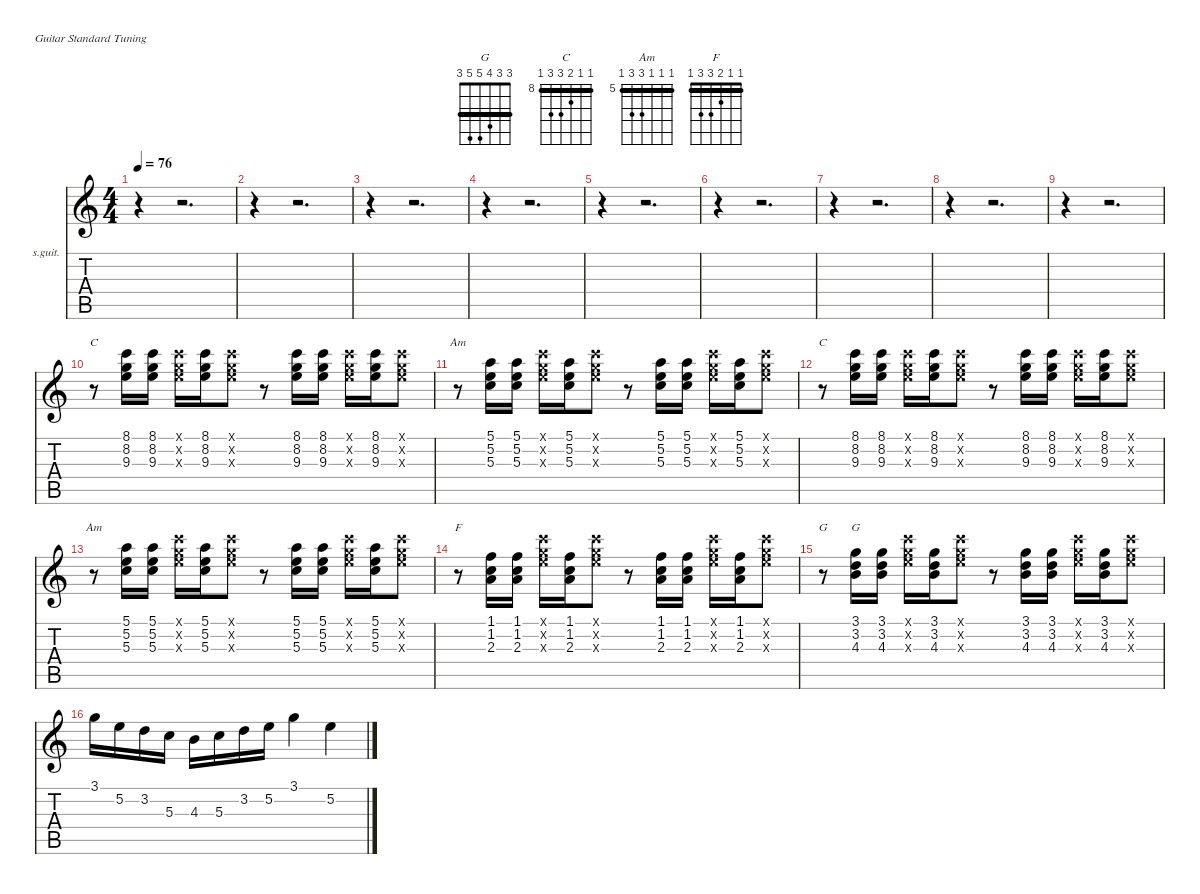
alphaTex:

\defaultSystemsLayout 4
\hideDynamics
\bracketExtendMode nobrackets
\firstSystemTrackNameOrientation horizontal
\otherSystemsTrackNameOrientation horizontal
\track ("¼ªËû" "s.guit.") {instrument acousticguitarsteel}
\staff {score tabs}
\tuning (E4 B3 G3 D3 A2 E2)
\chord ("G" 3 3 4 5 5 3) {barre (3 3)}
\chord ("C" 8 8 9 10 10 8) {firstfret 8 barre (8 8)}
\chord ("Am" 5 5 5 7 7 5) {firstfret 5 barre (5 5 5)}
\chord ("F" 1 1 2 3 3 1) {barre (1 1)}
\ts (4 4)
\tempo 76
\clef g2
\ks c
r.4{dy f} r.2{d} |
r.4 r.2{d} |
r.4 r.2{d} |
r.4 r.2{d} |
r.4 r.2{d} |
r.4 r.2{d} |
r.4 r.2{d} |
r.4 r.2{d} |
r.4 r.2{d} |
r.8{ch "C"} (8.1 8.2 9.3).16 (8.1 8.2 9.3).16 (8.1{x} 8.2{x} 9.3{x}).16 (8.1 8.2 9.3).16 (8.1{x} 8.2{x} 9.3{x}).8 r.8 (8.1 8.2 9.3).16 (8.1 8.2 9.3).16 (8.1{x} 8.2{x} 9.3{x}).16 (8.1 8.2 9.3).16 (8.1{x} 8.2{x} 9.3{x}).8 |
r.8{ch "Am"} (5.1 5.2 5.3).16 (5.1 5.2 5.3).16 (8.1{x} 8.2{x} 9.3{x}).16 (5.1 5.2 5.3).16 (8.1{x} 8.2{x} 9.3{x}).8 r.8 (5.1 5.2 5.3).16 (5.1 5.2 5.3).16 (8.1{x} 8.2{x} 9.3{x}).16 (5.1 5.2 5.3).16 (8.1{x} 8.2{x} 9.3{x}).8 |
r.8{ch "C"} (8.1 8.2 9.3).16 (8.1 8.2 9.3).16 (8.1{x} 8.2{x} 9.3{x}).16 (8.1 8.2 9.3).16 (8.1{x} 8.2{x} 9.3{x}).8 r.8 (8.1 8.2 9.3).16 (8.1 8.2 9.3).16 (8.1{x} 8.2{x} 9.3{x}).16 (8.1 8.2 9.3).16 (8.1{x} 8.2{x} 9.3{x}).8 |
r.8{ch "Am"} (5.1 5.2 5.3).16 (5.1 5.2 5.3).16 (8.1{x} 8.2{x} 9.3{x}).16 (5.1 5.2 5.3).16 (8.1{x} 8.2{x} 9.3{x}).8 r.8 (5.1 5.2 5.3).16 (5.1 5.2 5.3).16 (8.1{x} 8.2{x} 9.3{x}).16 (5.1 5.2 5.3).16 (8.1{x} 8.2{x} 9.3{x}).8 |
r.8{ch "F"} (1.1 1.2 2.3).16 (1.1 1.2 2.3).16 (8.1{x} 8.2{x} 9.3{x}).16 (1.1 1.2 2.3).16 (8.1{x} 8.2{x} 9.3{x}).8 r.8 (1.1 1.2 2.3).16 (1.1 1.2 2.3).16 (8.1{x} 8.2{x} 9.3{x}).16 (1.1 1.2 2.3).16 (8.1{x} 8.2{x} 9.3{x}).8 |
r.8{ch "G"} (3.1 3.2 4.3).16{ch "G"} (3.1 3.2 4.3).16 (8.1{x} 8.2{x} 9.3{x}).16 (3.1 3.2 4.3).16 (8.1{x} 8.2{x} 9.3{x}).8 r.8 (3.1 3.2 4.3).16 (3.1 3.2 4.3).16 (8.1{x} 8.2{x} 9.3{x}).16 (3.1 3.2 4.3).16 (8.1{x} 8.2{x} 9.3{x}).8 |
3.1.16 5.2.16 3.2.16 5.3.16 4.3.16 5.3.16 3.2.16 5.2.16 3.1.4 5.2.4
